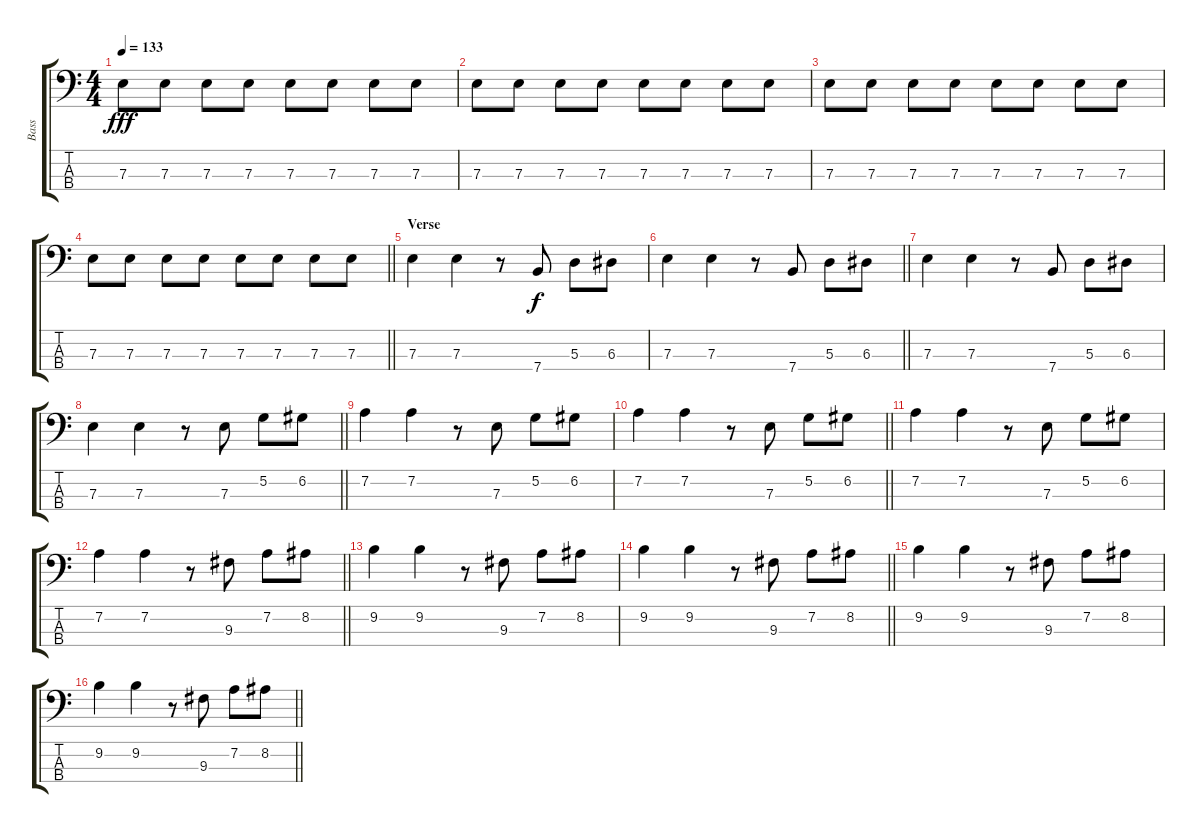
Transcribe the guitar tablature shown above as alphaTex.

\track ("Bass" "Bass") {instrument electricbassfinger}
\staff {score tabs}
\tuning (G2 D2 A1 E1) {hide}
\ts (4 4)
\tempo 133
\clef f4
\ks c
7.3.8{dy fff} 7.3.8 7.3.8 7.3.8 7.3.8 7.3.8 7.3.8 7.3.8 |
7.3.8 7.3.8 7.3.8 7.3.8 7.3.8 7.3.8 7.3.8 7.3.8 |
7.3.8 7.3.8 7.3.8 7.3.8 7.3.8 7.3.8 7.3.8 7.3.8 |
\barLineRight lightlight
7.3.8 7.3.8 7.3.8 7.3.8 7.3.8 7.3.8 7.3.8 7.3.8 |
\section ("" "Verse")
7.3.4 7.3.4 r.8 7.4.8{dy f} 5.3.8 6.3.8 |
\barLineRight lightlight
7.3.4 7.3.4 r.8 7.4.8 5.3.8 6.3.8 |
7.3.4 7.3.4 r.8 7.4.8 5.3.8 6.3.8 |
\barLineRight lightlight
7.3.4 7.3.4 r.8 7.3.8 5.2.8 6.2.8 |
7.2.4 7.2.4 r.8 7.3.8 5.2.8 6.2.8 |
\barLineRight lightlight
7.2.4 7.2.4 r.8 7.3.8 5.2.8 6.2.8 |
7.2.4 7.2.4 r.8 7.3.8 5.2.8 6.2.8 |
\barLineRight lightlight
7.2.4 7.2.4 r.8 9.3.8 7.2.8 8.2.8 |
9.2.4 9.2.4 r.8 9.3.8 7.2.8 8.2.8 |
\barLineRight lightlight
9.2.4 9.2.4 r.8 9.3.8 7.2.8 8.2.8 |
9.2.4 9.2.4 r.8 9.3.8 7.2.8 8.2.8 |
\barLineRight lightlight
9.2.4 9.2.4 r.8 9.3.8 7.2.8 8.2.8
